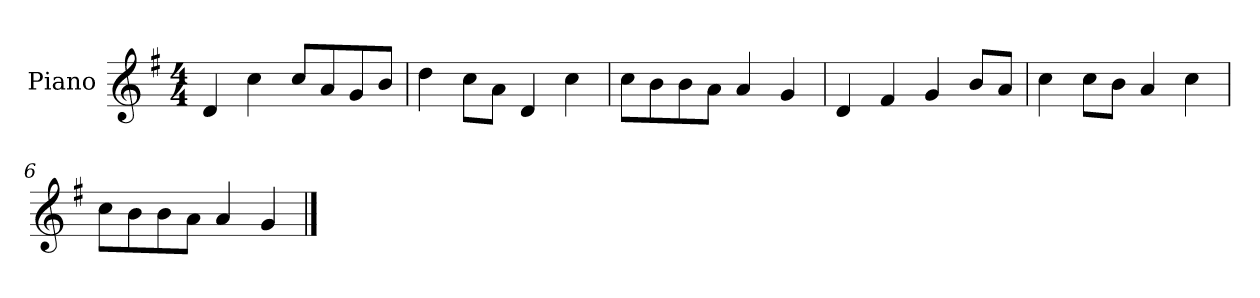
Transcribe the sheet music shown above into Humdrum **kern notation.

**kern
*part1
*staff1
*I"Piano
*I'P-no
*clefG2
*k[f#]
*M4/4
*MM90
=1
4d/
4cc\
8cc/L
8a/
8g/
8b/J
=2
4dd\
8cc\L
8a\J
4d/
4cc\
=3
8cc\L
8b\
8b\
8a\J
4a/
4g/
=4
4d/
4f#/
4g/
8b/L
8a/J
=5
4cc\
8cc\L
8b\J
4a/
4cc\
=6
8cc\L
8b\
8b\
8a\J
4a/
4g/
==
*-
